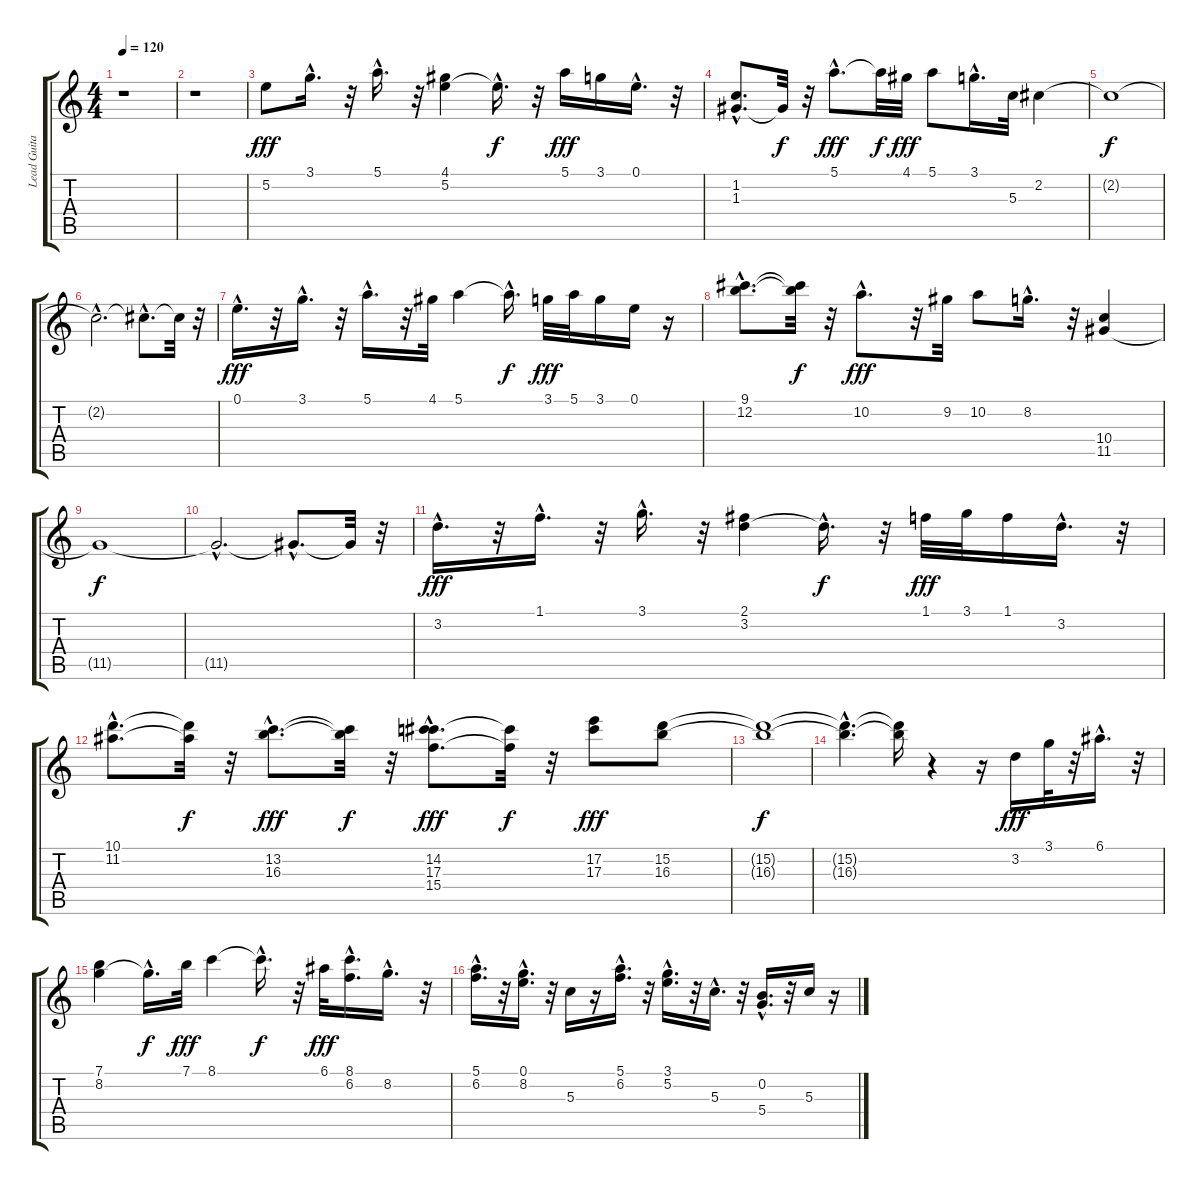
\track ("Lead Guitar 2" "Lead Guita") {instrument acousticguitarnylon}
\staff {score tabs}
\tuning (E4 B3 G3 D3 A2 E2) {hide}
\ts (4 4)
\tempo 120
\clef g2
\ks c
r.1{dy fff} |
r.1 |
5.2.8 3.1{hac}.16{d} r.32 5.1{hac}.16{d} r.32 (4.1 5.2).4 5.2{hac t}.16{d dy f} r.32 5.1.16{dy fff} 3.1.16 0.1{hac}.16{d} r.32 |
(1.2 1.3{hac}).8{d} 1.3{t}.32{dy f} r.32 5.1{hac}.8{d dy fff} 5.1{t}.32{dy f} 4.1.32{dy fff} 5.1.8 3.1{hac}.16{d} 5.3.32 2.2.4 |
2.2{t}.1{dy f} |
2.2{hac t}.2{d} 2.2{hac t}.8{d} 2.2{t}.32 r.32 |
0.1{hac}.16{d dy fff} r.32 3.1{hac}.16{d} r.32 5.1{hac}.16{d} r.32 4.1.32 5.1.4 5.1{hac t}.16{d dy f} 3.1.32{dy fff} 5.1.32 3.1.16 0.1.16 r.16 |
(9.1{hac} 12.2{hac}).8{d} (9.1{t} 12.2{t}).32{dy f} r.32 10.2{hac}.8{d dy fff} r.32 9.2.32 10.2.8 8.2{hac}.16{d} r.32 (10.4 11.5).4 |
11.5{t}.1{dy f} |
11.5{hac t}.2{d} 11.5{hac t}.8{d} 11.5{t}.32 r.32 |
3.2{hac}.16{d dy fff} r.32 1.1{hac}.16{d} r.32 3.1{hac}.16{d} r.32 (2.1 3.2).4 3.2{hac t}.16{d dy f} r.32 1.1.32{dy fff} 3.1.32 1.1.16 3.2{hac}.16{d} r.32 |
(10.1{hac} 11.2{hac}).8{d} (10.1{t} 11.2{t}).32{dy f} r.32 (13.2{hac} 16.3{hac}).8{d dy fff} (13.2{t} 16.3{t}).32{dy f} r.32 (14.2 17.3{hac} 15.4{hac}).8{d dy fff} (17.3{t} 15.4{t}).32{dy f} r.32 (17.2 17.3).8{dy fff} (15.2 16.3).8 |
(15.2{t} 16.3{t}).1{dy f} |
(15.2{hac t} 16.3{hac t}).4{d} (15.2{t} 16.3{t}).16 r.4 r.16 3.2.16{dy fff} 3.1.32 r.32 6.1{hac}.16{d} r.32 |
(7.1 8.2).4 8.2{hac t}.16{d dy f} 7.1.32{dy fff} 8.1.4 8.1{hac t}.16{d dy f} r.32 6.1.32{dy fff} (8.1 6.2{hac}).16{d} 8.2{hac}.16{d} r.32 |
(5.1{hac} 6.2).16{d} r.32 (0.1 8.2{hac}).16{d} r.32 5.3.16 r.16 (5.1{hac} 6.2{hac}).16{d} r.32 (3.1{hac} 5.2{hac}).16{d} r.32 5.3{hac}.16{d} r.32 (0.2 5.4{hac}).16{d} r.32 5.3.16 r.16
